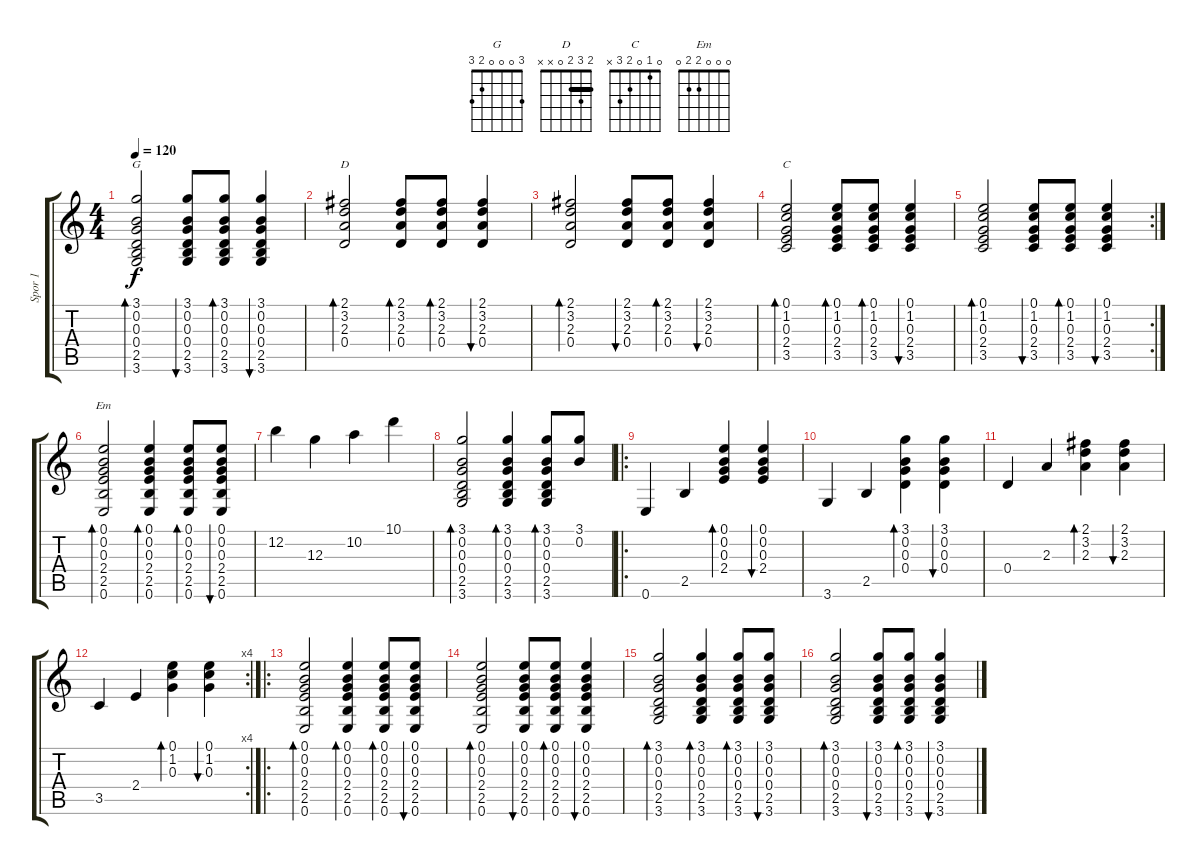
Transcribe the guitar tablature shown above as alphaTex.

\track ("Spor 1" "Spor 1") {instrument acousticguitarsteel}
\staff {score tabs}
\tuning (E4 B3 G3 D3 A2 E2) {hide}
\chord ("G" 3 0 0 0 2 3)
\chord ("D" 2 3 2 0 x x) {barre 2}
\chord ("C" 0 1 0 2 3 x)
\chord ("Em" 0 0 0 2 2 0)
\ts (4 4)
\tempo 120
\clef g2
\ks c
(3.1 0.2 0.3 0.4 2.5 3.6).2{bd 60 ch "G" dy f} (3.1 0.2 0.3 0.4 2.5 3.6).8{bu 60} (3.1 0.2 0.3 0.4 2.5 3.6).8{bd 60} (3.1 0.2 0.3 0.4 2.5 3.6).4{bu 60} |
(2.1 3.2 2.3 0.4).2{bd 60 ch "D"} (2.1 3.2 2.3 0.4).8{bd 60} (2.1 3.2 2.3 0.4).8{bd 60} (2.1 3.2 2.3 0.4).4{bu 60} |
(2.1 3.2 2.3 0.4).2{bd 60} (2.1 3.2 2.3 0.4).8{bu 60} (2.1 3.2 2.3 0.4).8{bd 60} (2.1 3.2 2.3 0.4).4{bu 60} |
(0.1 1.2 0.3 2.4 3.5).2{bd 60 ch "C"} (0.1 1.2 0.3 2.4 3.5).8{bd 60} (0.1 1.2 0.3 2.4 3.5).8{bd 60} (0.1 1.2 0.3 2.4 3.5).4{bu 60} |
\rc 2
(0.1 1.2 0.3 2.4 3.5).2{bd 60} (0.1 1.2 0.3 2.4 3.5).8{bu 60} (0.1 1.2 0.3 2.4 3.5).8{bd 60} (0.1 1.2 0.3 2.4 3.5).4{bu 60} |
(0.1 0.2 0.3 2.4 2.5 0.6).2{bd 60 ch "Em"} (0.1 0.2 0.3 2.4 2.5 0.6).4{bd 60} (0.1 0.2 0.3 2.4 2.5 0.6).8{bd 60} (0.1 0.2 0.3 2.4 2.5 0.6).8{bu 60} |
12.2.4 12.3.4 10.2.4 10.1.4 |
(3.1 0.2 0.3 0.4 2.5 3.6).2{bd 60} (3.1 0.2 0.3 0.4 2.5 3.6).4{bd 60} (3.1 0.2 0.3 0.4 2.5 3.6).8{bd 60} (3.1 0.2).8 |
\ro
0.6.4 2.5.4 (0.1 0.2 0.3 2.4).4{bd 60} (0.1 0.2 0.3 2.4).4{bu 60} |
3.6.4 2.5.4 (3.1 0.2 0.3 0.4).4{bd 60} (3.1 0.2 0.3 0.4).4{bu 60} |
0.4.4 2.3.4 (2.1 3.2 2.3).4{bd 60} (2.1 3.2 2.3).4{bu 60} |
\rc 4
3.5.4 2.4.4 (0.1 1.2 0.3).4{bd 60} (0.1 1.2 0.3).4{bu 60} |
\ro
(0.1 0.2 0.3 2.4 2.5 0.6).2{bd 60} (0.1 0.2 0.3 2.4 2.5 0.6).4{bd 60} (0.1 0.2 0.3 2.4 2.5 0.6).8{bd 60} (0.1 0.2 0.3 2.4 2.5 0.6).8{bu 60} |
(0.1 0.2 0.3 2.4 2.5 0.6).2{bd 60} (0.1 0.2 0.3 2.4 2.5 0.6).8{bu 60} (0.1 0.2 0.3 2.4 2.5 0.6).8{bd 60} (0.1 0.2 0.3 2.4 2.5 0.6).4{bu 60} |
(3.1 0.2 0.3 0.4 2.5 3.6).2{bd 60} (3.1 0.2 0.3 0.4 2.5 3.6).4{bd 60} (3.1 0.2 0.3 0.4 2.5 3.6).8{bd 60} (3.1 0.2 0.3 0.4 2.5 3.6).8{bu 60} |
(3.1 0.2 0.3 0.4 2.5 3.6).2{bd 60} (3.1 0.2 0.3 0.4 2.5 3.6).8{bu 60} (3.1 0.2 0.3 0.4 2.5 3.6).8{bd 60} (3.1 0.2 0.3 0.4 2.5 3.6).4{bu 60}
